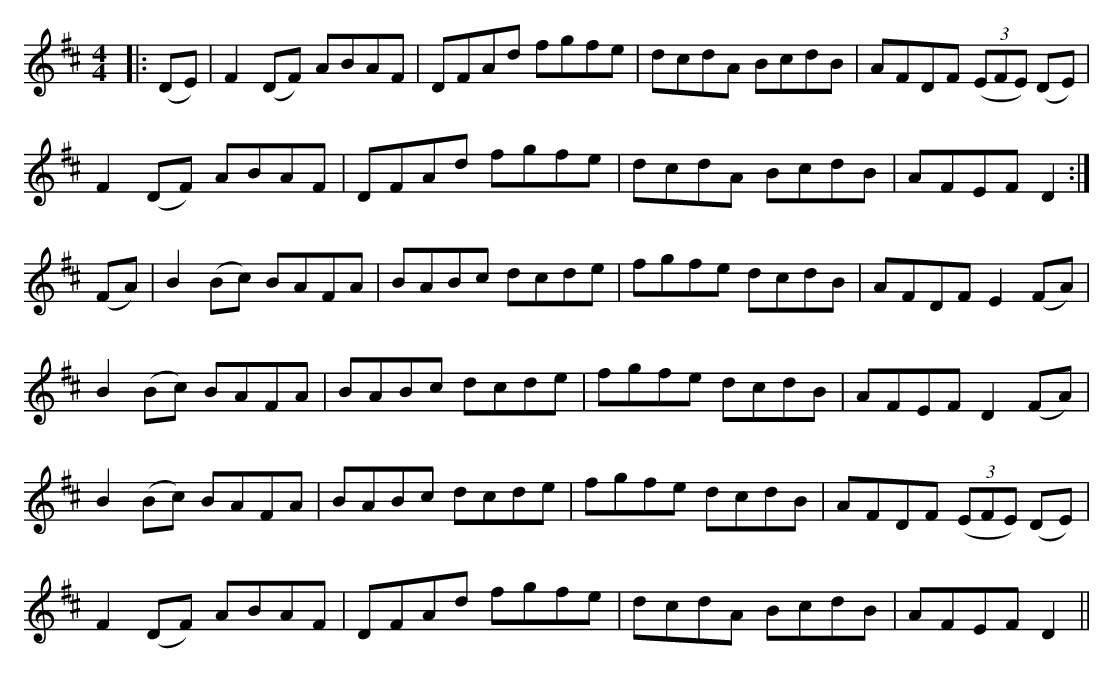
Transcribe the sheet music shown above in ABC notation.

X:1
M:4/4
K:Bmin
|:(DE)|F2 (DF) ABAF|DFAd fgfe|dcdA BcdB|AFDF ((3EFE) (DE)|
F2 (DF) ABAF|DFAd fgfe|dcdA BcdB|AFEF D2:|
(FA)|B2 (Bc) BAFA|BABc dcde|fgfe dcdB|AFDF E2 (FA)|
B2 (Bc) BAFA|BABc dcde|fgfe dcdB|AFEF D2 (FA)|
B2 (Bc) BAFA|BABc dcde|fgfe dcdB|AFDF ((3EFE) (DE)|
F2 (DF) ABAF|DFAd fgfe|dcdA BcdB|AFEF D2||
